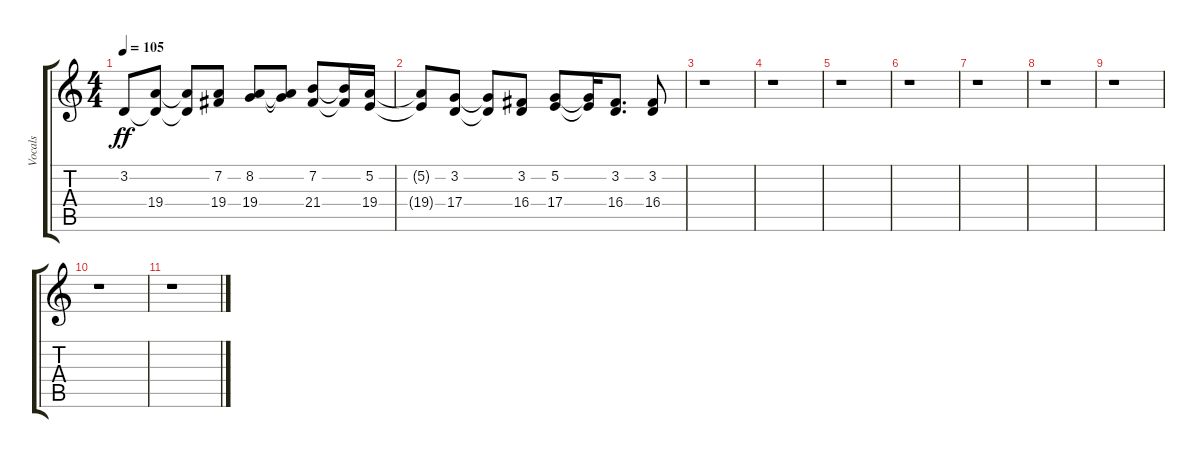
\track ("Vocals" "Vocals") {instrument tenorsax}
\staff {score tabs}
\tuning (E4 B3 G3 D3 A2 E2) {hide}
\ts (4 4)
\tempo 105
\clef g2
\ks c
3.2{t}.8{dy ff} (3.2{t} 19.4{t}).8 (3.2{t} 19.4{t}).8 (7.2 19.4).8 (8.2 19.4).8 (8.2{t} 19.4{t}).8 (7.2 21.4).8 (7.2{t} 21.4{t}).16 (5.2 19.4).16 |
(5.2{t} 19.4{t}).8 (3.2 17.4).8 (3.2{t} 17.4{t}).8 (3.2 16.4).8 (5.2 17.4).8 (5.2{t} 17.4{t}).16 (3.2 16.4).8{d} (3.2 16.4).8 |
r.1 |
r.1 |
r.1 |
r.1 |
r.1 |
r.1 |
r.1 |
r.1 |
r.1
